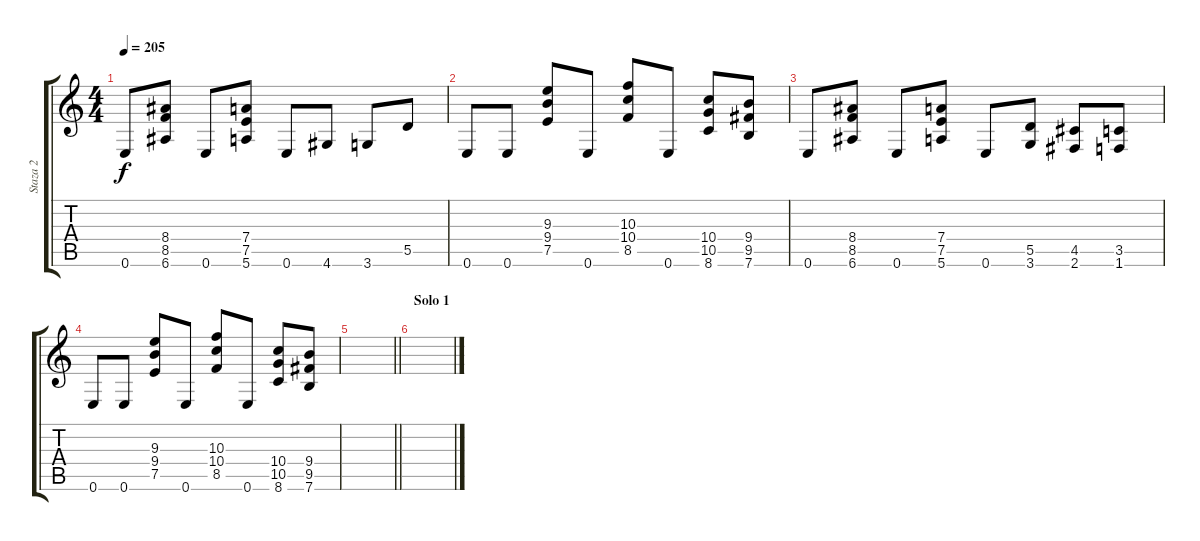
\track ("Staza 2" "Staza 2") {instrument overdrivenguitar}
\staff {score tabs}
\tuning (E4 B3 G3 D3 A2 E2) {hide}
\ts (4 4)
\tempo 205
\clef g2
\ks c
0.6.8{dy f} (8.4 8.5 6.6).8 0.6.8 (7.4 7.5 5.6).8 0.6.8 4.6.8 3.6.8 5.5.8 |
0.6.8 0.6.8 (9.3 9.4 7.5).8 0.6.8 (10.3 10.4 8.5).8 0.6.8 (10.4 10.5 8.6).8 (9.4 9.5 7.6).8 |
0.6.8 (8.4 8.5 6.6).8 0.6.8 (7.4 7.5 5.6).8 0.6.8 (5.5 3.6).8 (4.5 2.6).8 (3.5 1.6).8 |
0.6.8 0.6.8 (9.3 9.4 7.5).8 0.6.8 (10.3 10.4 8.5).8 0.6.8 (10.4 10.5 8.6).8 (9.4 9.5 7.6).8 |
\barLineRight lightlight
|
\section ("" "Solo 1")
